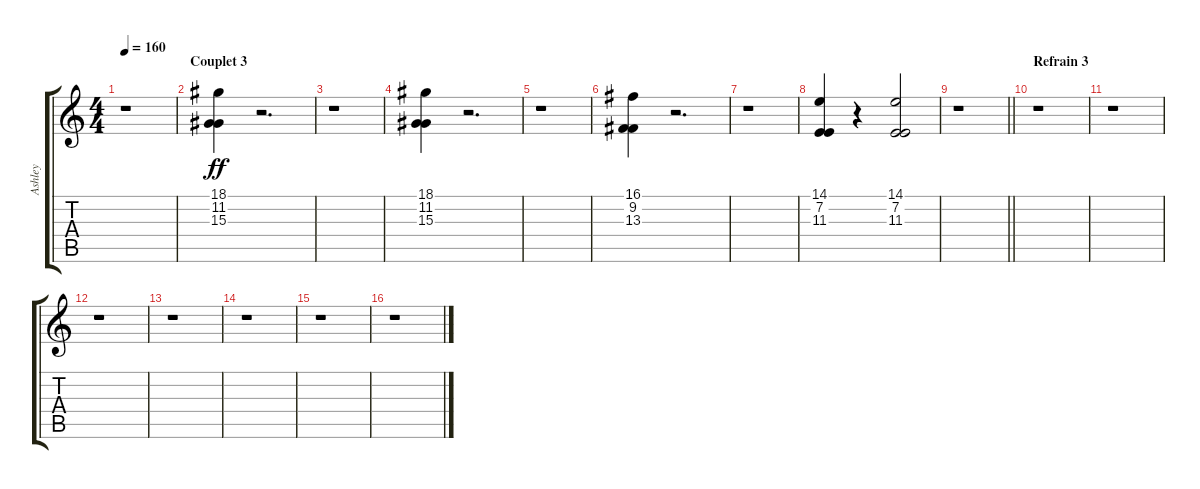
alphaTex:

\track ("Ashley" "Ashley") {instrument stringensemble1}
\staff {score tabs}
\tuning (D4 A3 F3 C3 G2 D2) {hide}
\ts (4 4)
\tempo 160
\clef g2
\ks c
r.1{dy ff} |
\section ("" "Couplet 3")
(18.1 11.2 15.3).4 r.2{d} |
r.1 |
(18.1 11.2 15.3).4 r.2{d} |
r.1 |
(16.1 9.2 13.3).4 r.2{d} |
r.1 |
(14.1 7.2 11.3).4 r.4 (14.1 7.2 11.3).2 |
\barLineRight lightlight
r.1 |
\section ("" "Refrain 3")
r.1 |
r.1 |
r.1 |
r.1 |
r.1 |
r.1 |
r.1
